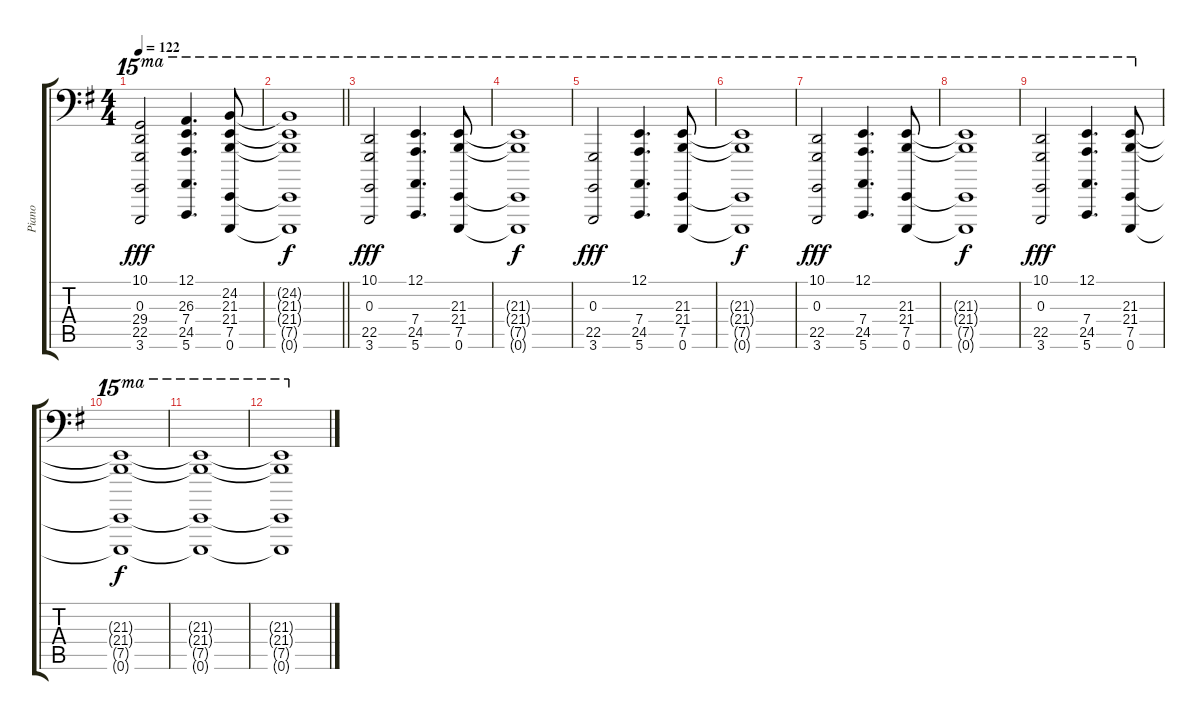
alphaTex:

\track ("Piano" "Piano") {instrument acousticgrandpiano}
\staff {score tabs}
\tuning (E3 B2 G2 D2 A1 E1) {hide}
\ts (4 4)
\tempo 122
\clef f4
\ks g
(10.1 0.3 29.4 22.5 3.6).2{ot 15ma dy fff} (12.1 26.3 7.4 24.5 5.6).4{d ot 15ma} (24.2 21.3 21.4 7.5 0.6).8{ot 15ma} |
\barLineRight lightlight
(24.2{t} 21.3{t} 21.4{t} 7.5{t} 0.6{t}).1{ot 15ma dy f} |
(10.1 0.3 22.5 3.6).2{ot 15ma dy fff} (12.1 7.4 24.5 5.6).4{d ot 15ma} (21.3 21.4 7.5 0.6).8{ot 15ma} |
(21.3{t} 21.4{t} 7.5{t} 0.6{t}).1{ot 15ma dy f} |
(0.3 22.5 3.6).2{ot 15ma dy fff} (12.1 7.4 24.5 5.6).4{d ot 15ma} (21.3 21.4 7.5 0.6).8{ot 15ma} |
(21.3{t} 21.4{t} 7.5{t} 0.6{t}).1{ot 15ma dy f} |
(10.1 0.3 22.5 3.6).2{ot 15ma dy fff} (12.1 7.4 24.5 5.6).4{d ot 15ma} (21.3 21.4 7.5 0.6).8{ot 15ma} |
(21.3{t} 21.4{t} 7.5{t} 0.6{t}).1{ot 15ma dy f} |
(10.1 0.3 22.5 3.6).2{ot 15ma dy fff} (12.1 7.4 24.5 5.6).4{d ot 15ma} (21.3 21.4 7.5 0.6).8{ot 15ma} |
(21.3{t} 21.4{t} 7.5{t} 0.6{t}).1{ot 15ma dy f} |
(21.3{t} 21.4{t} 7.5{t} 0.6{t}).1{ot 15ma} |
(21.3{t} 21.4{t} 7.5{t} 0.6{t}).1{ot 15ma}
